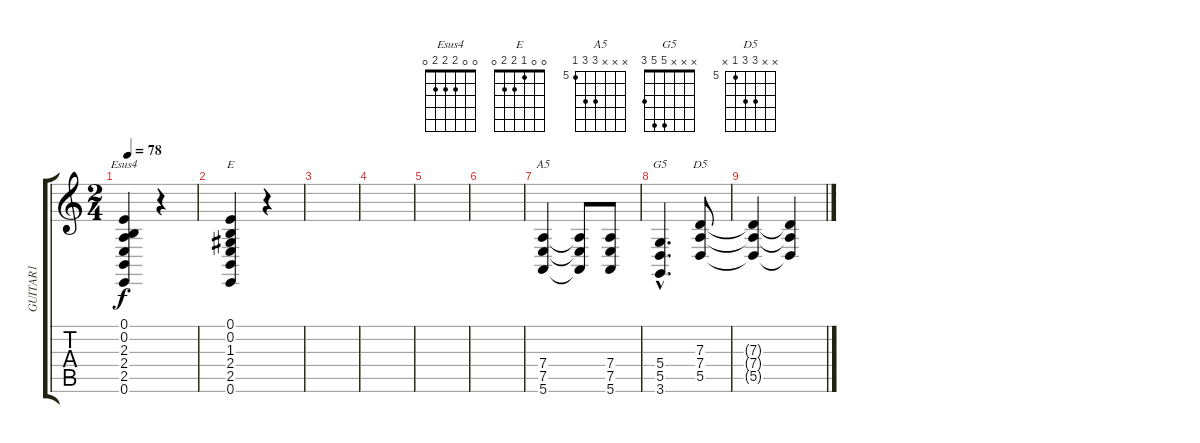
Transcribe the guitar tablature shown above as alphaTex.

\track ("GUITAR1" "GUITAR1") {instrument acousticgrandpiano}
\staff {score tabs}
\tuning (E4 B3 G3 D3 A2 E2) {hide}
\chord ("Esus4" 0 0 2 2 2 0)
\chord ("E" 0 0 1 2 2 0)
\chord ("A5" x x x 7 7 5) {firstfret 5}
\chord ("G5" x x x 5 5 3)
\chord ("D5" x x 7 7 5 x) {firstfret 5}
\ts (2 4)
\tempo 78
\clef g2
\ks c
(0.1 0.2 2.3 2.4 2.5 0.6).4{ch "Esus4" dy f} r.4 |
(0.1 0.2 1.3 2.4 2.5 0.6).4{ch "E"} r.4 |
|
|
|
|
(7.4 7.5 5.6).4{ch "A5"} (7.4{t} 7.5{t} 5.6{t}).8 (7.4 7.5 5.6).8 |
(5.4{hac} 5.5{hac} 3.6{hac}).4{d ch "G5"} (7.3 7.4 5.5).8{ch "D5"} |
(7.3{t} 7.4{t} 5.5{t}).4 (7.3{t} 7.4{t} 5.5{t}).4
